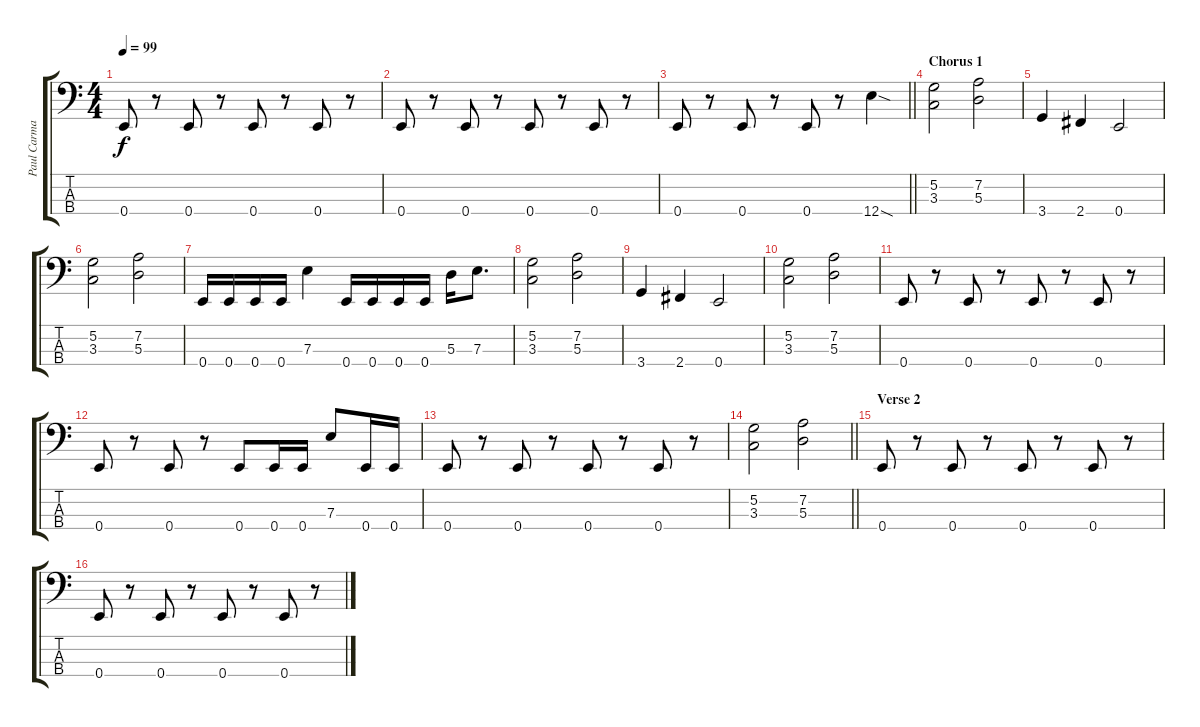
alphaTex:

\track ("Paul Carman" "Paul Carma") {instrument electricbassfinger}
\staff {score tabs}
\tuning (G2 D2 A1 E1) {hide}
\ts (4 4)
\tempo 99
\clef f4
\ks c
0.4.8{dy f} r.8 0.4.8 r.8 0.4.8 r.8 0.4.8 r.8 |
0.4.8 r.8 0.4.8 r.8 0.4.8 r.8 0.4.8 r.8 |
\barLineRight lightlight
0.4.8 r.8 0.4.8 r.8 0.4.8 r.8 12.4{sod}.4 |
\section ("" "Chorus 1")
(5.2 3.3).2 (7.2 5.3).2 |
3.4.4 2.4.4 0.4.2 |
(5.2 3.3).2 (7.2 5.3).2 |
0.4.16 0.4.16 0.4.16 0.4.16 7.3.4 0.4.16 0.4.16 0.4.16 0.4.16 5.3.16 7.3.8{d} |
(5.2 3.3).2 (7.2 5.3).2 |
3.4.4 2.4.4 0.4.2 |
(5.2 3.3).2 (7.2 5.3).2 |
0.4.8 r.8 0.4.8 r.8 0.4.8 r.8 0.4.8 r.8 |
0.4.8 r.8 0.4.8 r.8 0.4.8 0.4.16 0.4.16 7.3.8 0.4.16 0.4.16 |
0.4.8 r.8 0.4.8 r.8 0.4.8 r.8 0.4.8 r.8 |
\barLineRight lightlight
(5.2 3.3).2 (7.2 5.3).2 |
\section ("" "Verse 2")
0.4.8 r.8 0.4.8 r.8 0.4.8 r.8 0.4.8 r.8 |
0.4.8 r.8 0.4.8 r.8 0.4.8 r.8 0.4.8 r.8
